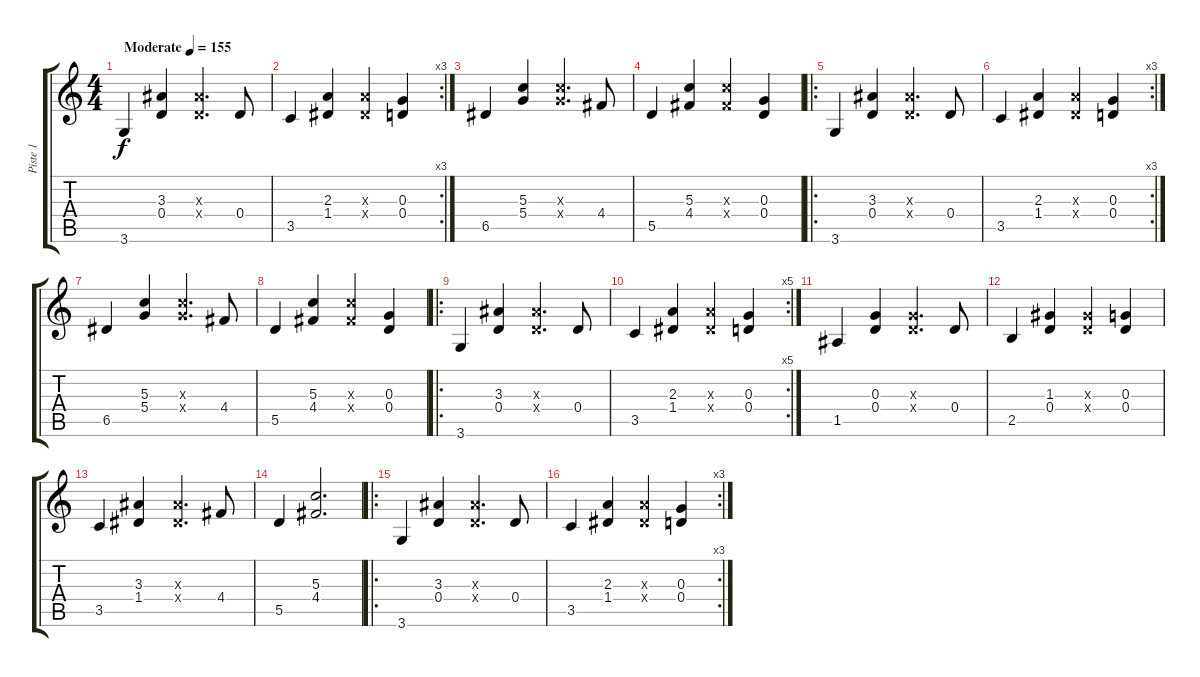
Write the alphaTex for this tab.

\track ("Piste 1" "Piste 1") {instrument acousticguitarsteel}
\staff {score tabs}
\tuning (E4 B3 G3 D3 A2 E2) {hide}
\ts (4 4)
\tempo (155 "Moderate")
\clef g2
\ks c
3.6.4{dy f instrument acousticguitarsteel} (3.3 0.4).4 (3.3{x} 0.4{x}).4{d} 0.4.8 |
\rc 3
3.5.4 (2.3 1.4).4 (2.3{x} 1.4{x}).4 (0.3 0.4).4 |
6.5.4 (5.3 5.4).4 (5.3{x} 5.4{x}).4{d} 4.4.8 |
5.5.4 (5.3 4.4).4 (5.3{x} 4.4{x}).4 (0.3 0.4).4 |
\ro
3.6.4 (3.3 0.4).4 (3.3{x} 0.4{x}).4{d} 0.4.8 |
\rc 3
3.5.4 (2.3 1.4).4 (2.3{x} 1.4{x}).4 (0.3 0.4).4 |
6.5.4 (5.3 5.4).4 (5.3{x} 5.4{x}).4{d} 4.4.8 |
5.5.4 (5.3 4.4).4 (5.3{x} 4.4{x}).4 (0.3 0.4).4 |
\ro
3.6.4 (3.3 0.4).4 (3.3{x} 0.4{x}).4{d} 0.4.8 |
\rc 5
3.5.4 (2.3 1.4).4 (2.3{x} 1.4{x}).4 (0.3 0.4).4 |
1.5.4 (0.3 0.4).4 (0.3{x} 0.4{x}).4{d} 0.4.8 |
2.5.4 (1.3 0.4).4 (1.3{x} 0.4{x}).4 (0.3 0.4).4 |
3.5.4 (3.3 1.4).4 (3.3{x} 1.4{x}).4{d} 4.4.8 |
5.5.4 (5.3 4.4).2{d} |
\ro
3.6.4 (3.3 0.4).4 (3.3{x} 0.4{x}).4{d} 0.4.8 |
\rc 3
3.5.4 (2.3 1.4).4 (2.3{x} 1.4{x}).4 (0.3 0.4).4
